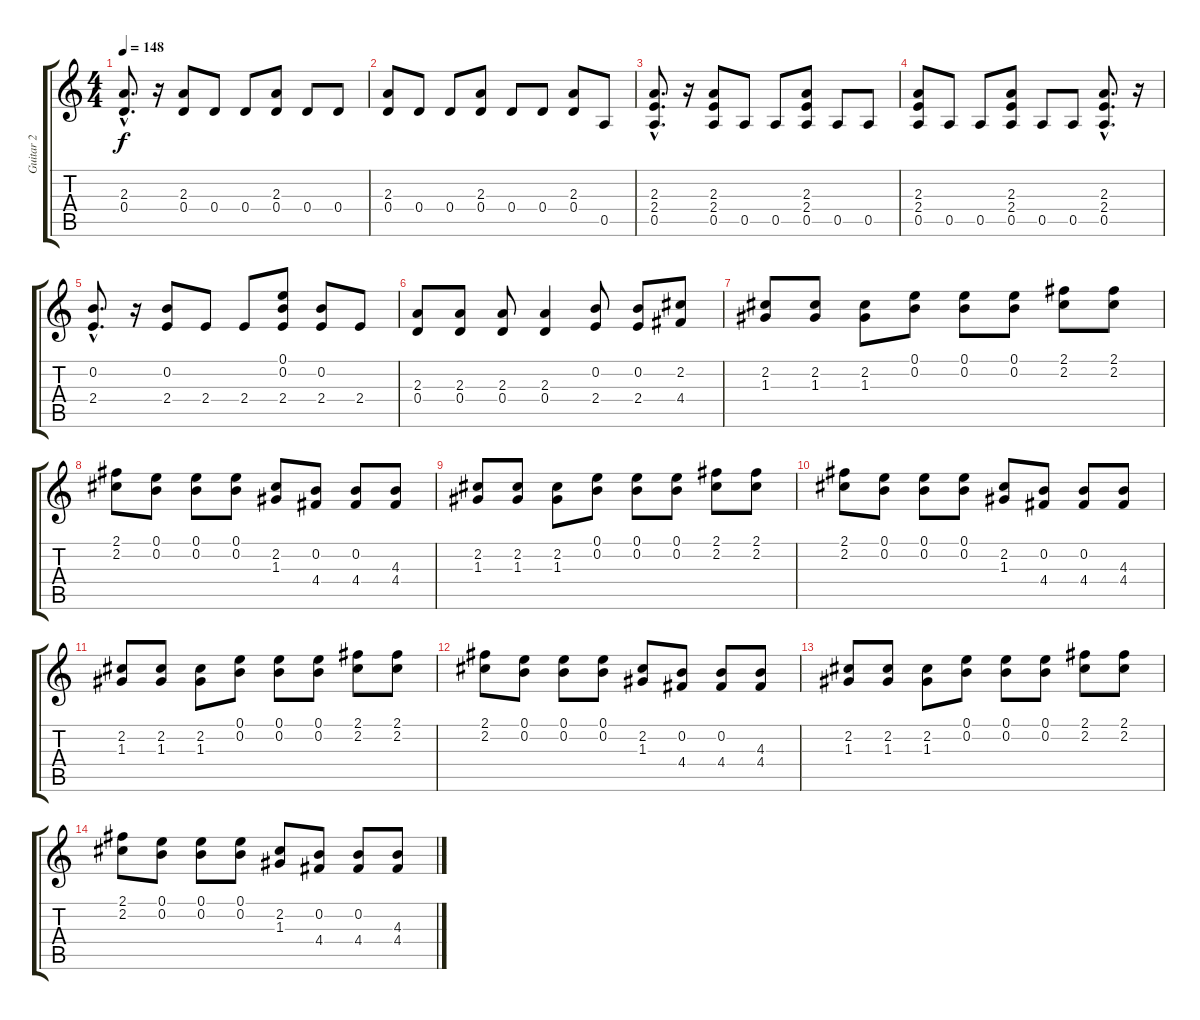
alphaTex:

\track ("Guitar 2" "Guitar 2") {instrument overdrivenguitar}
\staff {score tabs}
\tuning (E4 B3 G3 D3 A2 E2) {hide}
\ts (4 4)
\tempo 148
\clef g2
\ks c
(2.3{hac} 0.4{hac}).8{d dy f} r.16 (2.3 0.4).8 0.4.8 0.4.8 (2.3 0.4).8 0.4.8 0.4.8 |
(2.3 0.4).8 0.4.8 0.4.8 (2.3 0.4).8 0.4.8 0.4.8 (2.3 0.4).8 0.5.8 |
(2.3{hac} 2.4{hac} 0.5{hac}).8{d} r.16 (2.3 2.4 0.5).8 0.5.8 0.5.8 (2.3 2.4 0.5).8 0.5.8 0.5.8 |
(2.3 2.4 0.5).8 0.5.8 0.5.8 (2.3 2.4 0.5).8 0.5.8 0.5.8 (2.3{hac} 2.4{hac} 0.5{hac}).8{d} r.16 |
(0.2{hac} 2.4{hac}).8{d} r.16 (0.2 2.4).8 2.4.8 2.4.8 (0.1 0.2 2.4).8 (0.2 2.4).8 2.4.8 |
(2.3 0.4).8 (2.3 0.4).8 (2.3 0.4).8 (2.3 0.4).4 (0.2 2.4).8 (0.2 2.4).8 (2.2 4.4).8 |
(2.2 1.3).8 (2.2 1.3).8 (2.2 1.3).8 (0.1 0.2).8 (0.1 0.2).8 (0.1 0.2).8 (2.1 2.2).8 (2.1 2.2).8 |
(2.1 2.2).8 (0.1 0.2).8 (0.1 0.2).8 (0.1 0.2).8 (2.2 1.3).8 (0.2 4.4).8 (0.2 4.4).8 (4.3 4.4).8 |
(2.2 1.3).8 (2.2 1.3).8 (2.2 1.3).8 (0.1 0.2).8 (0.1 0.2).8 (0.1 0.2).8 (2.1 2.2).8 (2.1 2.2).8 |
(2.1 2.2).8 (0.1 0.2).8 (0.1 0.2).8 (0.1 0.2).8 (2.2 1.3).8 (0.2 4.4).8 (0.2 4.4).8 (4.3 4.4).8 |
(2.2 1.3).8 (2.2 1.3).8 (2.2 1.3).8 (0.1 0.2).8 (0.1 0.2).8 (0.1 0.2).8 (2.1 2.2).8 (2.1 2.2).8 |
(2.1 2.2).8 (0.1 0.2).8 (0.1 0.2).8 (0.1 0.2).8 (2.2 1.3).8 (0.2 4.4).8 (0.2 4.4).8 (4.3 4.4).8 |
(2.2 1.3).8 (2.2 1.3).8 (2.2 1.3).8 (0.1 0.2).8 (0.1 0.2).8 (0.1 0.2).8 (2.1 2.2).8 (2.1 2.2).8 |
(2.1 2.2).8 (0.1 0.2).8 (0.1 0.2).8 (0.1 0.2).8 (2.2 1.3).8 (0.2 4.4).8 (0.2 4.4).8 (4.3 4.4).8
